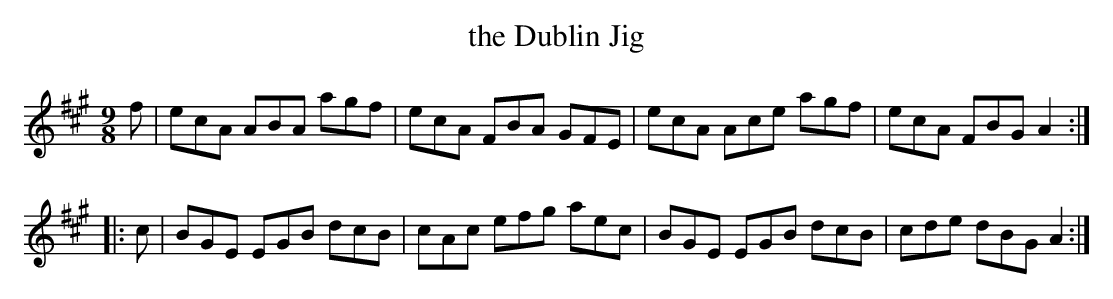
X:1
T:the Dublin Jig
M:9/8
L:1/8
K:A
f|\
ecA ABA agf | ecA FBA GFE |\
ecA Ace agf | ecA FBG A2:|
|:c|\
BGE EGB dcB | cAc efg aec |\
BGE EGB dcB | cde dBG A2:|
